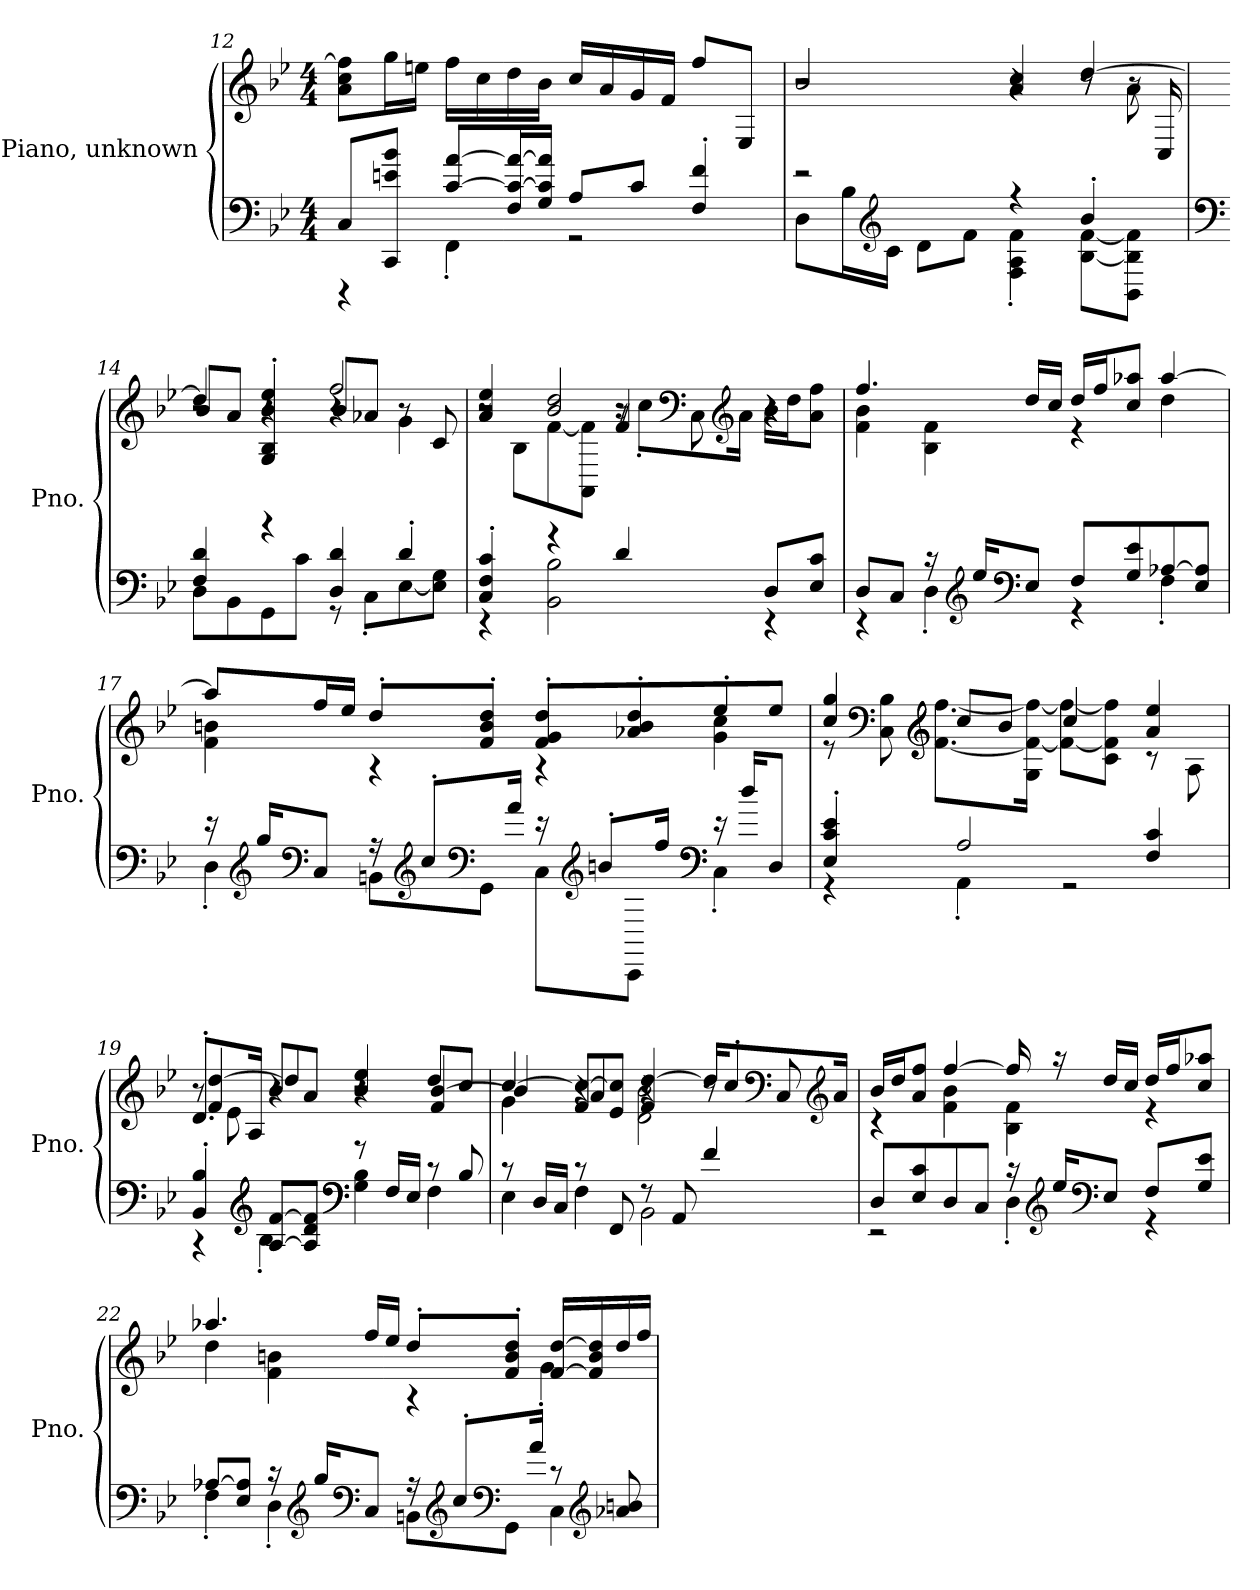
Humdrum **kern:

**kern	**kern
*part1	*part1
*staff2	*staff1
*I"Piano, unknown	*
*I'Pno.	*
!!LO:PB:g=z
*clefF4	*clefG2
*k[b-e-]	*k[b-e-]
*M4/4	*M4/4
=12	=12
*^	*
8C/L	4r	8a\ 8cc\ 8ff\]L
8CC/ 8en/ 8b-/J	.	16gg\L
.	.	16een\JJ
[8c/ [8a/L	4FF'\	16ff\LL
.	.	16cc\
16F/ 16c/_ 16a/_L	.	16dd\
16G/ 16c/] 16a/]JJ	.	16b-\JJ
8A/L	2r	16cc/LL
.	.	16a/
8c/J	.	16g/
.	.	16f/JJ
4F/' 4f/'	.	8ff/L
.	.	8E-/J
=13	=13	=13
*	*	*^
*	*	*	*^
2r	8D\L	2r	2r	2b-/
.	16B-\L	.	.	.
*clefG2	*	*	*	*
.	16c\JJ	.	.	.
.	8d\L	.	.	.
.	8f\J	.	.	.
4r	4F\' 4A\' 4f\'	4r	4r	4a/ 4cc/
4b-'/	[8B-\ [8f\L	[4dd/	8r	8r
.	8BB-\ 8B-\] 8f\]J	.	8a\	16r
.	.	.	.	16C/
=14	=14	=14	=14	=14
*clefF4	*	*	*	*
4F/ 4d/	8D\L	4dd/]	2r	8b-/L
.	8BB-\	.	.	8a/J
4r	8GG\	4r	.	4G/' 4B-/' 4b-/' 4ee-/'
.	8c\J	.	.	.
4D/ 4d/	8r	2ff/	4r	8b-/L
.	8C'\L	.	.	8a-X/J
4d'/	[8E-\	.	4g\	8r
.	8E-\] 8G\J	.	.	8c/
!!LO:LB:g=z
=15	=15	=15	=15	=15
*	*	*	*	*^
4C/' 4F/' 4c/'	4r	4a/ 4ee-/	8r	2r	2r
.	.	.	8B-\L	.	.
4r	2BB-\ 2B-\	2b-/ 2dd/	[8f\	.	.
.	.	.	8AA\ 8f\]J	.	.
4d/	.	.	16r	4f/	8r
.	.	.	8cc'\L	.	.
*	*	*clefF4	*	*	*
.	.	.	.	.	8C\
*	*	*clefG2	*	*	*
.	.	.	16a\Jk	.	.
8D/L	4r	4r	16b-\LL	4r	4r
.	.	.	16dd\J	.	.
8E-/ 8c/J	.	.	8a\ 8ff\J	.	.
*	*	*	*v	*v	*v
=16	=16	=16	=16
8D/L	4r	4.ff/	4f\ 4b-\
8C/J	.	.	.
16r	4D'\	.	4B-\ 4f\
*clefG2	*	*	*
16ee-/KL	.	.	.
*clefF4	*	*	*
8E-/J	.	16dd/LL	.
.	.	16cc/JJ	.
8F/L	4r	16dd/LL	4r
.	.	16ff/J	.
8G/ 8e-/	.	8cc/ 8aa-X/J	.
[8A-X/	4F'\	[4aa-/	4dd\
8E-/ 8A-/]J	.	.	.
!!LO:LB:g=z	!!
=17	=17	=17	=17
16r	4D'\	8aa-/L]	4f\ 4bn\
*clefG2	*	*	*
16gg/KL	.	.	.
*clefF4	*	*	*
8C/J	.	16ff/L	.
.	.	16ee-/JJ	.
16r	8BBn\L	8dd'/L	4r
*clefG2	*	*	*
8cc'/L	.	.	.
*clefF4	*	*	*
.	8GG\J	8f/' 8b/' 8dd/'J	.
16a/Jk	.	.	.
16r	8C\L	8f/' 8g/' 8dd/'L	4r
*clefG2	*	*	*
8bn'/L	.	.	.
.	8CC\J	8a-X/' 8b/' 8dd/'	.
16ff/Jk	.	.	.
*clefF4	*	*	*
16r	4C'\	8ee-'/	4g\ 4cc\
16dd/KL	.	.	.
8D/J	.	8ee-/J	.
=18	=18	=18	=18
4E-/' 4c/' 4e-/'	4r	4cc/ 4gg/	8r
*	*	*clefF4	*
.	.	.	8C\ 8B-\
*	*	*clefG2	*
2A/	4AA'\	8cc/L	[8.f\ [8.ff\L
.	.	8b-/J	.
.	.	.	16G\ 16f\_ 16ff\_Jk
.	2r	4cc/	8f\_ 8ff\_L
.	.	.	8c\ 8f\] 8ff\]J
4F/ 4c/	.	4a/ 4ee-/	8r
.	.	.	8A\
!!LO:LB:g=z
=19	=19	=19	=19
*	*	*	*^
4BB-/' 4B-/'	4r	8.d'/L	8r	4f/ [4dd/
.	.	.	8e-\	.
.	.	16A/Jk	.	.
*clefG2	*	*	*	*
[8A/ [8f/L	4B-'\	8b-/L	4r	4dd/]
8A/] 8d/ 8f/]J	.	8a/J	.	.
*clefF4	*	*	*	*
8r	4G\ 4B-\	4b-/ 4ee-/	2r	4r
16F/LL	.	.	.	.
16E-/JJ	.	.	.	.
8r	4F\	8dd/L	.	4f/ [4b-/
8B-/	.	8cc/J	.	.
=20	=20	=20	=20	=20
8r	4E-\	[4cc/	4g\	4b-/]
16D/LL	.	.	.	.
16C/JJ	.	.	.	.
8r	4F\	8f/ 8cc/_L	4r	4a/
8FF/	.	8e-/ 8cc/]J	.	.
8r	2BB-\	4f/ [4dd/	2d\ 2b-\	4r
8AA/	.	.	.	.
4f/	.	16dd/KL]	.	8r
.	.	8cc'/	.	.
*	*	*clefF4	*	*
.	.	.	.	8C/
*	*	*clefG2	*	*
.	.	16a/Jk	.	.
*	*	*	*v	*v
!!LO:LB:g=z
=21	=21	=21	=21
8D/L	2r	16b-/LL	4r
.	.	16dd/J	.
8E-/ 8c/	.	8a/ 8ff/J	.
8D/	.	[4ff/	4f\ 4b-\
8C/J	.	.	.
16r	4D'\	16ff/]	4B-\ 4f\
*clefG2	*	*	*
16ee-/KL	.	16r	.
*clefF4	*	*	*
8E-/J	.	16dd/LL	.
.	.	16cc/JJ	.
8F/L	4r	16dd/LL	4r
.	.	16ff/J	.
8G/ 8e-/J	.	8cc/ 8aa-X/J	.
=22	=22	=22	=22
[8A-X/L	4F'\	4.aa-X/	4dd\
8E-/ 8A-/]J	.	.	.
16r	4D'\	.	4f\ 4bn\
*clefG2	*	*	*
16gg/KL	.	.	.
*clefF4	*	*	*
8C/J	.	16ff/LL	.
.	.	16ee-/JJ	.
16r	8BBn\L	8dd'/L	4r
*clefG2	*	*	*
8cc'/L	.	.	.
*clefF4	*	*	*
.	8GG\J	8f/' 8b/' 8dd/'J	.
16a/Jk	.	.	.
8r	4C\	[16f/ [16dd/LL	4g'\
.	.	16f/] 16b/ 16dd/]	.
*clefG2	*	*	*
8a-X/ 8bn/	.	16dd/	.
.	.	16ff/JJ	.
*v	*v	*	*
*	*v	*v
=	=
*-	*-
